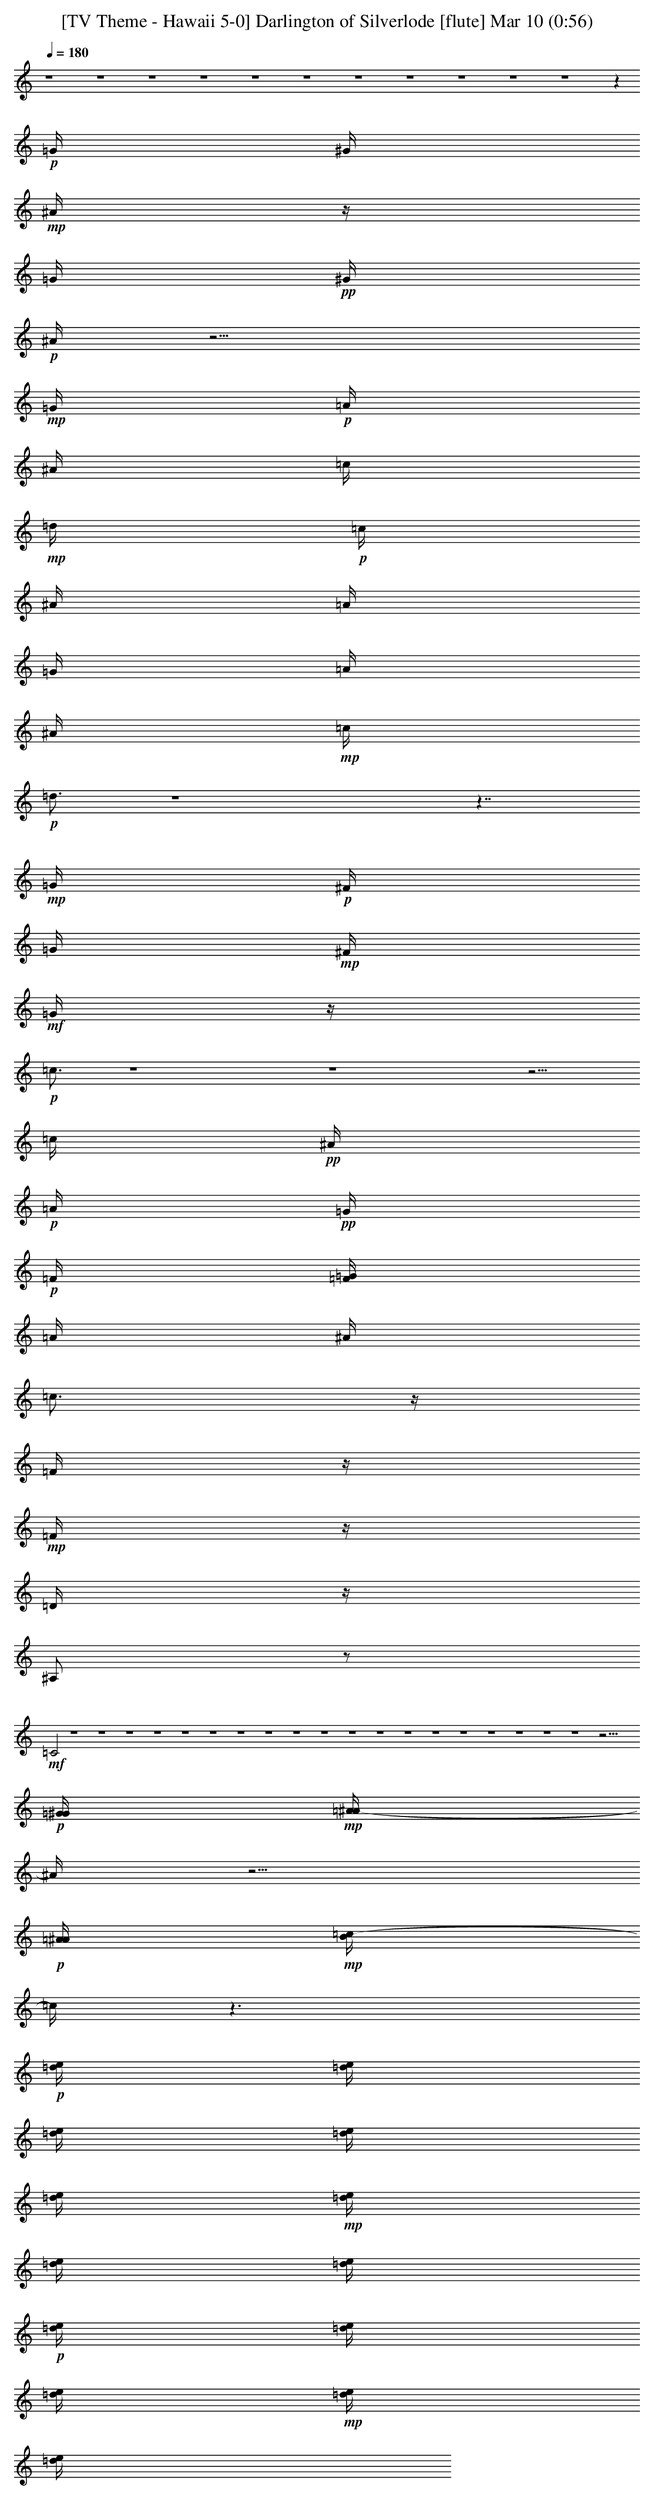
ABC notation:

X:1
T: [TV Theme - Hawaii 5-0] Darlington of Silverlode [flute] Mar 10 (0:56)
L: 1/4
K: C
Q: 1/4=180
z4 z4 z4 z4 z4 z4 z4 z4 z4 z4 z4 z
+p+ =G/4
^G/4
+mp+ ^A/4
z/4
=G/4
+pp+ ^G/4
+p+ ^A/4
z9/4
+mp+ =G/4
+p+ =A/4
^A/4
=c/4
+mp+ =d/4
+p+ =c/4
^A/4
=A/4
=G/4
=A/4
^A/4
+mp+ =c/4
+p+ =d3/4
z4 z7/4
+mp+ =G/4
+p+ ^F/4
=G/4
+mp+ ^F/4
+mf+ =G/4
z/4
+p+ =c3/4
z4 z4 z5/4
=c/4
+pp+ ^A/4
+p+ =A/4
+pp+ =G/4
+p+ =F/4
[=F/4=G/4]
=A/4
^A/4
=c3/4
z/4
=F/4
z/4
+mp+ =F/4
z/4
=D/4
z/4
^A,/2
z/2
+mf+ =C2
z4 z4 z4 z4 z4 z4 z4 z4 z4 z4 z4 z4 z4 z4 z4 z4 z4 z4 z4 z13/4
+p+ [=G/4^G/4]
+mp+ [=A/4^A/4-]
^A/4
z5/4
+p+ [=A/4^A/4]
+mp+ [B/4=c/4-]
=c/4
z3/2
+p+ [=d/4e/4]
[=d/4e/4]
[=d/4e/4]
[=d/4e/4]
[=d/4e/4]
+mp+ [=d/4e/4]
[=d/4e/4]
[=d/4e/4]
+p+ [=d/4e/4]
[=d/4e/4]
[=d/4e/4]
+mp+ [=d/4e/4]
[=d/4e/4]
